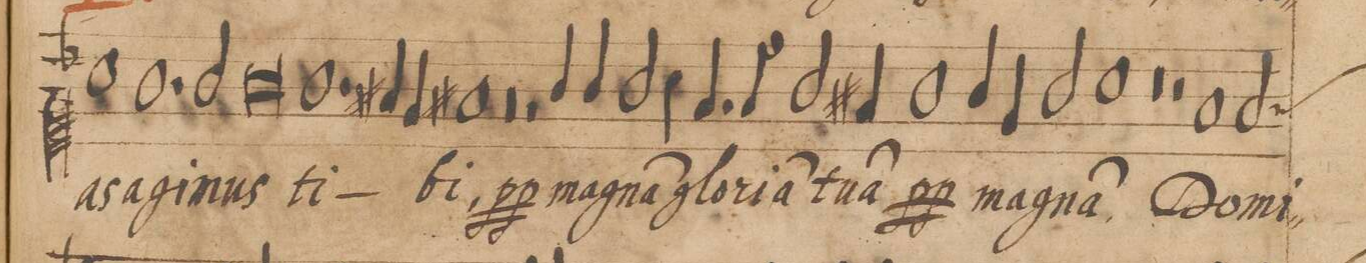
**kern	**text
*I"QVINTAVOX	*
*clefC1	*
*k[b-]	*
*met(C|)	*
*M2/1	*
1a	-as
=12-	=12-
1.g	a-
2g/	-gi-
=13-	=13-
0g	-mus
=14-	=14-
1.g	ti-
4f#X/	.
4e/	.
=15-	=15-
1f#X	-bi,
0r	.
=16-	=16-
2r	.
4g/	p(ro)p-
4g/	-(ter)
=17-	=17-
2g/	ma-
4a\	-gna(m)
4.fny/	glo-
8f/	-ri-
2g/	-a(m)
4f#X/	tu-
=18-	=18-
1g	-a(m)
4g/	p(ro)p-
4e/	-(ter)
2g/	ma-
=19-	=19-
1a	-gna(m)
0r	.
=20-	=20-
2r	.
1fny/	Do-
=21-	=21-
2f/	-mi-
*custos:f	*
*-	*-
